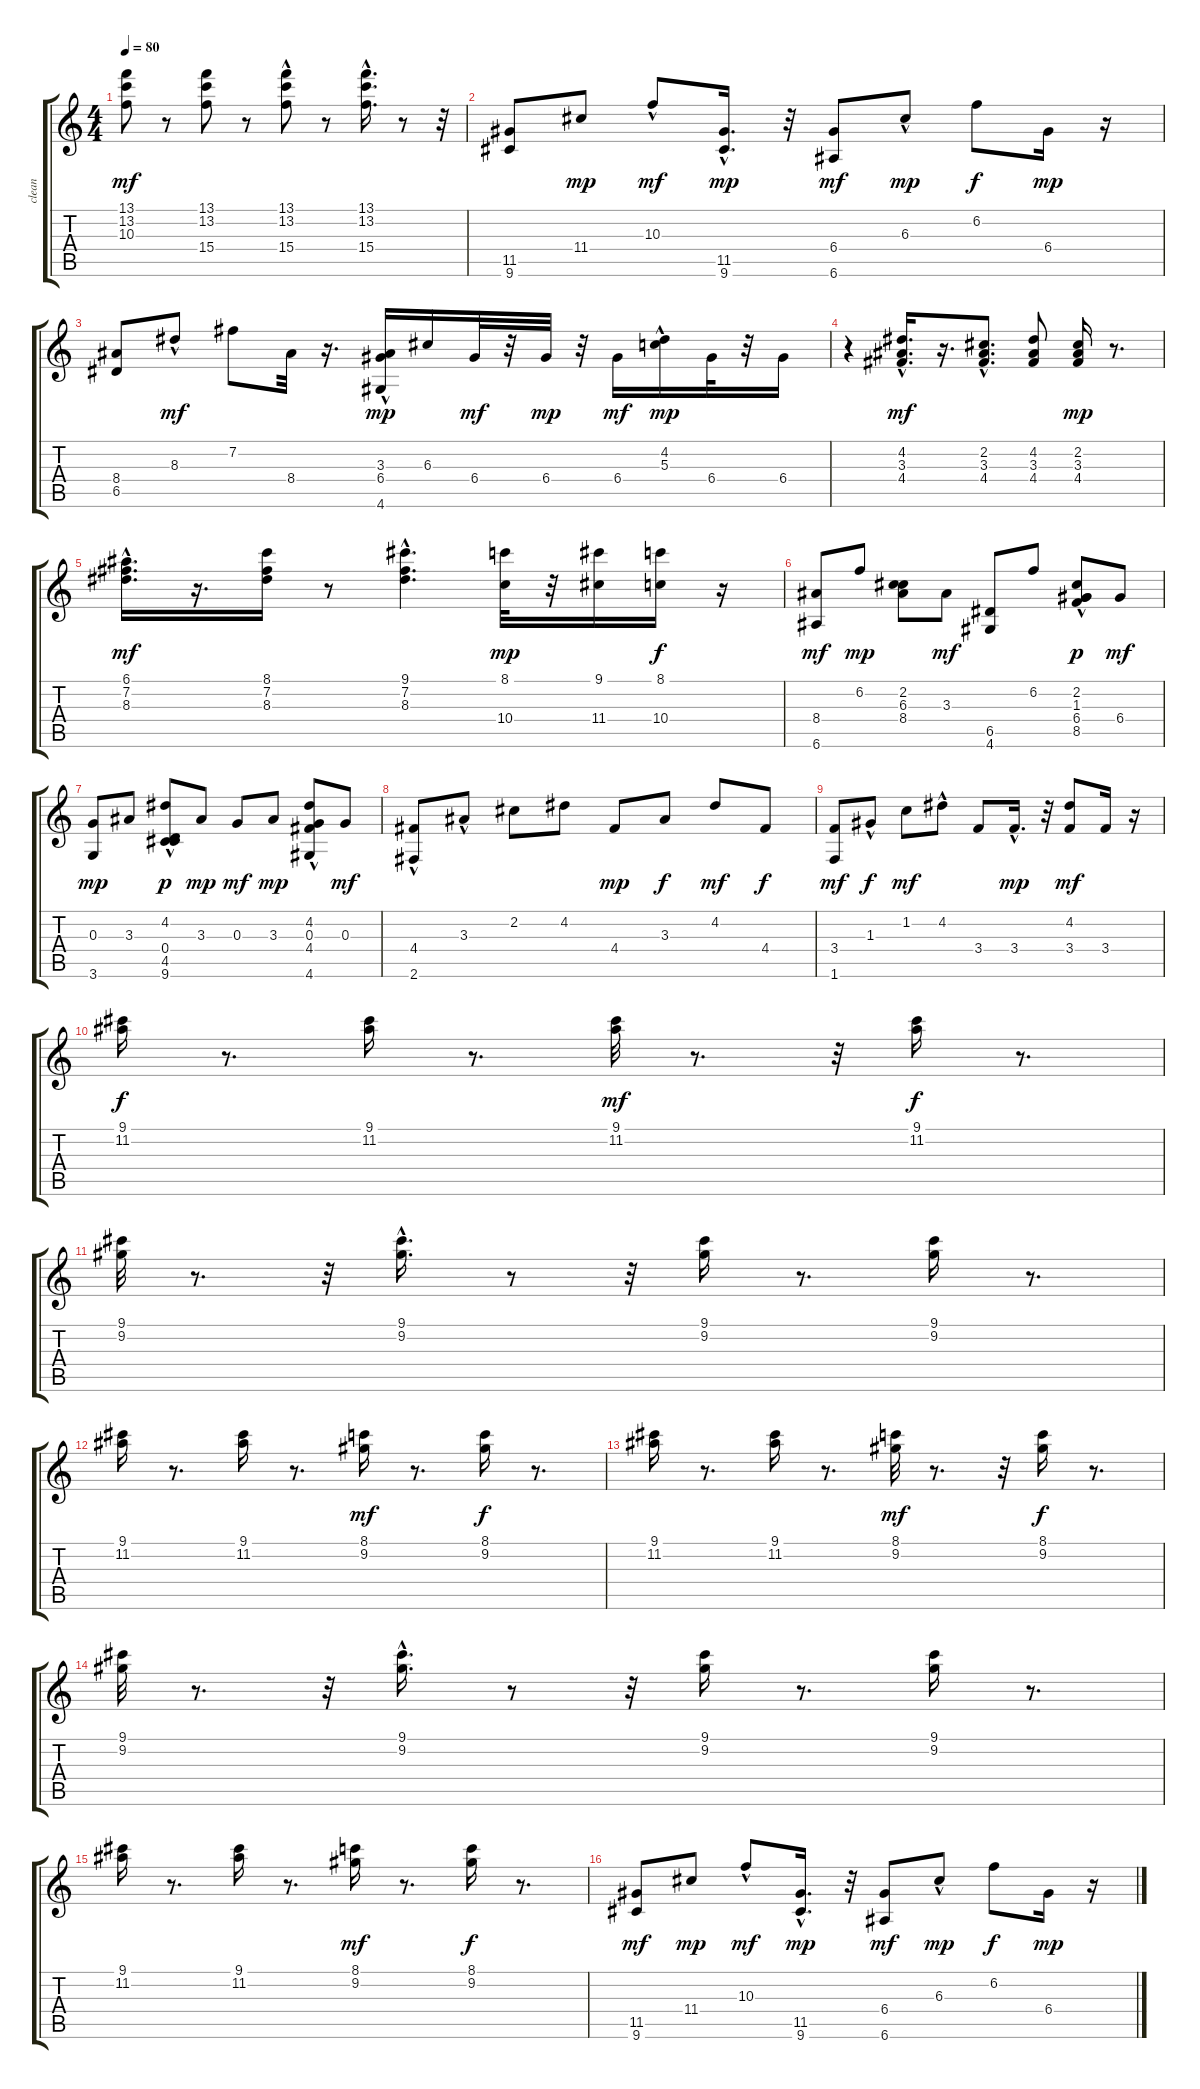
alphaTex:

\track ("clean" "clean") {instrument electricguitarclean}
\staff {score tabs}
\tuning (E4 B3 G3 D3 A2 E2) {hide}
\ts (4 4)
\tempo 80
\clef g2
\ks c
(13.1 13.2 10.3).8{dy mf} r.8 (13.1 13.2 15.4).8 r.8 (13.1{hac} 13.2 15.4{hac}).8 r.8 (13.1{hac} 13.2{hac} 15.4).16{d} r.8 r.32 |
(11.5 9.6).8 11.4.8{dy mp} 10.3{hac}.8{dy mf} (11.5{hac} 9.6{hac}).16{d dy mp} r.32 (6.4 6.6).8{dy mf} 6.3{hac}.8{dy mp} 6.2.8{dy f} 6.4.16{dy mp} r.16 |
(8.4 6.5).8 8.3{hac}.8{dy mf} 7.2.8 8.4.32 r.16{d} (3.3{hac} 6.4 4.6{hac}).16{dy mp} 6.3.16 6.4.32{dy mf} r.32 6.4.32{dy mp} r.32 6.4.16{dy mf} (4.2{hac} 5.3).16{dy mp} 6.4.32 r.32 6.4.16 |
r.4 (4.2{hac} 3.3 4.4).16{d dy mf} r.16{d} (2.2{hac} 3.3{hac} 4.4{hac}).8{d} (4.2 3.3 4.4).8 (2.2 3.3 4.4).16{dy mp} r.8{d} |
(6.1{hac} 7.2 8.3).16{d dy mf} r.16{d} (8.1 7.2 8.3).16 r.8 (9.1{hac} 7.2{hac} 8.3{hac}).4{d} (8.1 10.4).32{dy mp} r.32 (9.1 11.4).16 (8.1 10.4).16{dy f} r.16 |
(8.4 6.6).8{dy mf} 6.2.8{dy mp} (2.2 6.3 8.4).8 3.3.8{dy mf} (6.5 4.6).8 6.2.8 (2.2 1.3 6.4 8.5{hac}).8{dy p} 6.4.8{dy mf} |
(0.3 3.6).8{dy mp} 3.3.8 (4.2 0.4 4.5 9.6{hac}).8{dy p} 3.3.8{dy mp} 0.3.8{dy mf} 3.3.8{dy mp} (4.2 0.3 4.4{hac} 4.6{hac}).8 0.3.8{dy mf} |
(4.4{hac} 2.6).8 3.3{hac}.8 2.2.8 4.2.8 4.4.8{dy mp} 3.3.8{dy f} 4.2.8{dy mf} 4.4.8{dy f} |
(3.4 1.6).8{dy mf} 1.3{hac}.8{dy f} 1.2.8{dy mf} 4.2{hac}.8 3.4.8 3.4{hac}.16{d dy mp} r.32 (4.2 3.4).8{dy mf} 3.4.16 r.16 |
(9.1 11.2).16{dy f} r.8{d} (9.1 11.2).16 r.8{d} (9.1 11.2).32{dy mf} r.8{d} r.32 (9.1 11.2).16{dy f} r.8{d} |
(9.1 9.2).32 r.8{d} r.32 (9.1{hac} 9.2).16{d} r.8 r.32 (9.1 9.2).16 r.8{d} (9.1 9.2).16 r.8{d} |
(9.1 11.2).16 r.8{d} (9.1 11.2).16 r.8{d} (8.1 9.2).16{dy mf} r.8{d} (8.1 9.2).16{dy f} r.8{d} |
(9.1 11.2).16 r.8{d} (9.1 11.2).16 r.8{d} (8.1 9.2).32{dy mf} r.8{d} r.32 (8.1 9.2).16{dy f} r.8{d} |
(9.1 9.2).32 r.8{d} r.32 (9.1{hac} 9.2).16{d} r.8 r.32 (9.1 9.2).16 r.8{d} (9.1 9.2).16 r.8{d} |
(9.1 11.2).16 r.8{d} (9.1 11.2).16 r.8{d} (8.1 9.2).16{dy mf} r.8{d} (8.1 9.2).16{dy f} r.8{d} |
(11.5 9.6).8{dy mf} 11.4.8{dy mp} 10.3{hac}.8{dy mf} (11.5{hac} 9.6{hac}).16{d dy mp} r.32 (6.4 6.6).8{dy mf} 6.3{hac}.8{dy mp} 6.2.8{dy f} 6.4.16{dy mp} r.16
